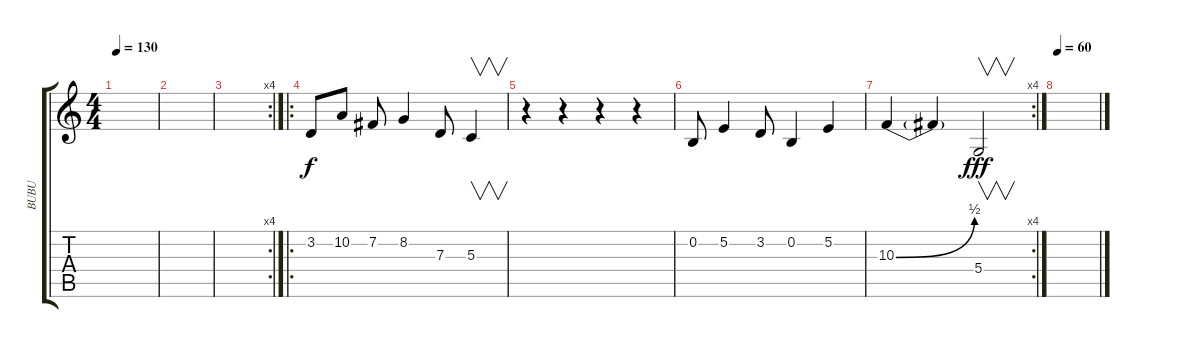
\track ("BUBU" "BUBU") {instrument altosax}
\staff {score tabs}
\tuning (E4 B3 G3 D3 A2 E2) {hide}
\ts (4 4)
\tempo 130
\clef g2
\ks c
|
|
\rc 4
|
\ro
3.2.8 10.2.8 7.2.8 8.2.4 7.3.8 5.3.4{v} |
r.4 r.4 r.4 r.4 |
0.2.8 5.2.4 3.2.8 0.2.4 5.2.4 |
\rc 4
10.3{be (bend 0 0 60 2)}.4 10.3{t}.4 5.4.2{v dy fff} |
\tempo 60
